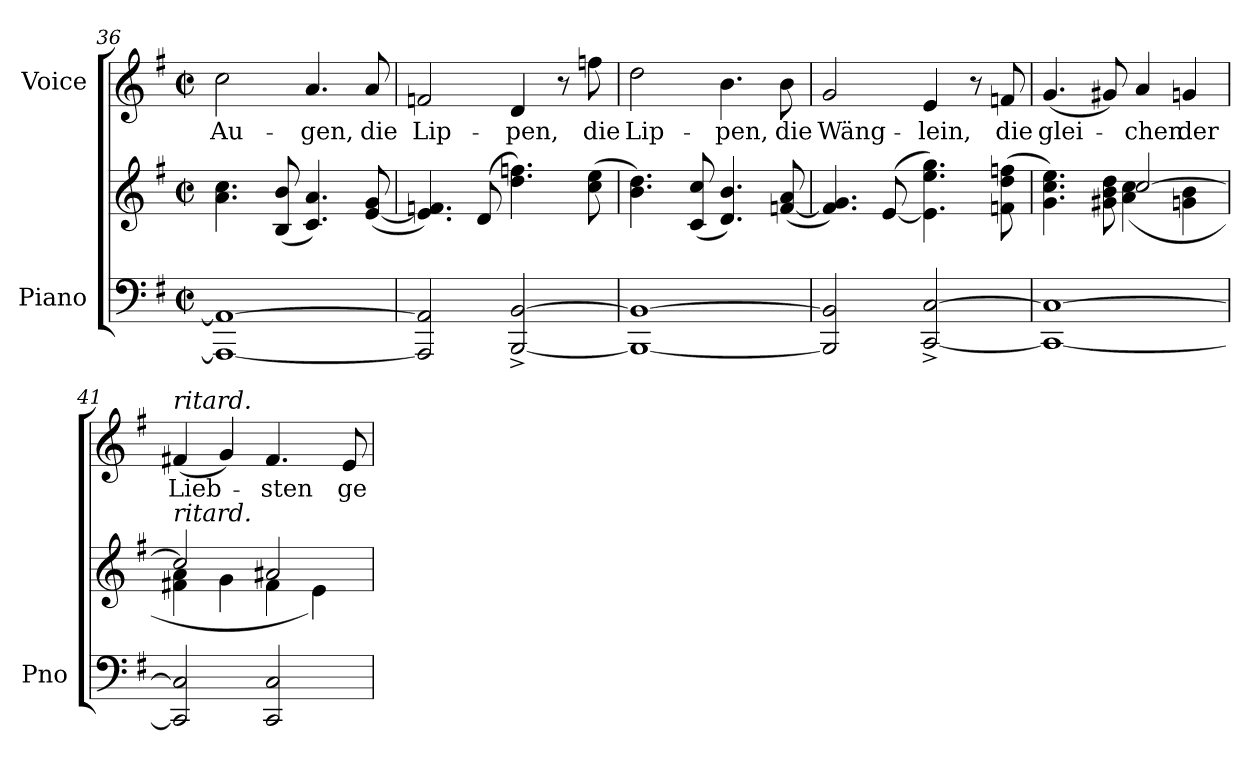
**kern	**kern	**kern	**text
*part2	*part2	*part1	*part1
*staff3	*staff2	*staff1	*staff1
*I"Piano	*	*I"Voice	*
*I'Pno	*	*	*
*clefF4	*clefG2	*clefG2	*
*k[f#]	*k[f#]	*k[f#]	*
*M2/2	*M2/2	*M2/2	*
*met(c|)	*met(c|)	*met(c|)	*
=36	=36	=36	=36
!	!	!	!LO:LY:b
1AAA_ 1AA_	4.a\ 4.cc\	2cc\	Au-
.	(<8B/ 8b/	.	.
!	!	!	!LO:LY:b
.	4.c/ 4.a/)	4.a/	-gen,
!	!	!	!LO:LY:b
.	(>[8e/ 8g/	8a/	die
=37	=37	=37	=37
!	!	!	!LO:LY:b
2AAA/] 2AA/]	4.e/] 4.fn/)	2fn/	Lip-
.	(>8d/	.	.
!	!	!	!LO:LY:b
[2BBB/^ [2BB/^	4.dd\ 4.ffn\)	4d/	-pen,
.	.	8r	.
!	!	!	!LO:LY:b
.	(>8cc\ 8ee\	8ffn\	die
=38	=38	=38	=38
!	!	!	!LO:LY:b
1BBB_ 1BB_	4.b\ 4.dd\)	2dd\	Lip-
.	(<8c/ 8cc/	.	.
!	!	!	!LO:LY:b
.	4.d/ 4.b/)	4.b\	-pen,
!	!	!	!LO:LY:b
.	(>[8fn/ 8a/	8b\	die
=39	=39	=39	=39
!	!	!	!LO:LY:b
2BBB/] 2BB/]	4.f/] 4.g/)	2g/	Wäng-
.	(>[8e/	.	.
!	!	!	!LO:LY:b
[2CC/^ [2C/^	4.e\] 4.ee\ 4.gg\)	4e/	-lein,
.	.	8r	.
!	!	!	!LO:LY:b
.	(>8fn\ 8dd\ 8ffn\	8fn/	die
!!LO:LB:g=z
=40	=40	=40	=40
*	*^	*	*
!	!	!	!	!LO:LY:b
1CC_ 1C_	4.g\ 4.cc\ 4.ee\)	2ryy	(<4.g/	glei-
.	8g#X\ 8b\ 8dd\	.	8g#X/)	.
!	!	!	!	!LO:LY:b
.	[2cc/	(<4a\ 4cc\	4a/	-chen
!	!	!	!	!LO:LY:b
.	.	4gn\ 4b\	4gn/	der
=41	=41	=41	=41	=41
*	*	*	*MM78	*
!	!	!	!LO:TX:a:i:t=ritard.	!
!	!LO:TX:a:i:t=ritard.	!	!	!
!	!	!	!	!LO:LY:b
2CC/] 2C/]	2cc/]	4f#X\ 4a\	(<4f#X/	Lieb-
.	.	4g\	4g/)	.
*	*	*	*MM76	*
!	!	!	!	!LO:LY:b
2CC/ 2C/	2a#X/	4f#\	4.f#/	-sten
.	.	4e\)	.	.
!	!	!	!	!LO:LY:b
.	.	.	8e/	ge-
*	*v	*v	*	*
=	=	=	=
*-	*-	*-	*-
